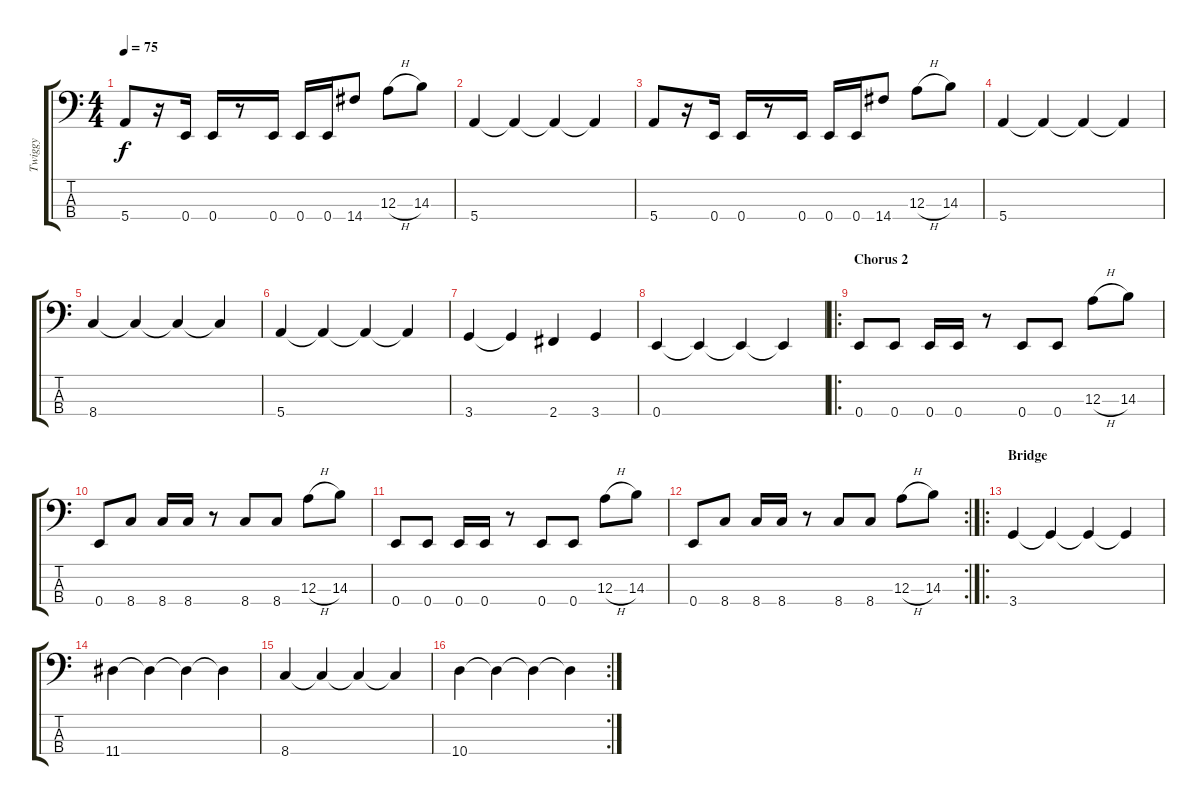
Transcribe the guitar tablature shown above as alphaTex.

\track ("Twiggy" "Twiggy") {instrument electricbassfinger}
\staff {score tabs}
\tuning (G2 D2 A1 E1) {hide}
\ts (4 4)
\tempo 75
\clef f4
\ks c
5.4.8{dy f} r.16 0.4.16 0.4.16 r.8 0.4.16 0.4.16 0.4.16 14.4.8 12.3{h}.8 14.3.8 |
5.4.4 5.4{t}.4 5.4{t}.4 5.4{t}.4 |
5.4.8 r.16 0.4.16 0.4.16 r.8 0.4.16 0.4.16 0.4.16 14.4.8 12.3{h}.8 14.3.8 |
5.4.4 5.4{t}.4 5.4{t}.4 5.4{t}.4 |
8.4.4 8.4{t}.4 8.4{t}.4 8.4{t}.4 |
5.4.4 5.4{t}.4 5.4{t}.4 5.4{t}.4 |
3.4.4 3.4{t}.4 2.4.4 3.4.4 |
0.4.4 0.4{t}.4 0.4{t}.4 0.4{t}.4 |
\ro
\section ("" "Chorus 2")
0.4.8 0.4.8 0.4.16 0.4.16 r.8 0.4.8 0.4.8 12.3{h}.8 14.3.8 |
0.4.8 8.4.8 8.4.16 8.4.16 r.8 8.4.8 8.4.8 12.3{h}.8 14.3.8 |
0.4.8 0.4.8 0.4.16 0.4.16 r.8 0.4.8 0.4.8 12.3{h}.8 14.3.8 |
\rc 2
0.4.8 8.4.8 8.4.16 8.4.16 r.8 8.4.8 8.4.8 12.3{h}.8 14.3.8 |
\ro
\section ("" "Bridge")
3.4.4 3.4{t}.4 3.4{t}.4 3.4{t}.4 |
11.4.4 11.4{t}.4 11.4{t}.4 11.4{t}.4 |
8.4.4 8.4{t}.4 8.4{t}.4 8.4{t}.4 |
\rc 2
10.4.4 10.4{t}.4 10.4{t}.4 10.4{t}.4
